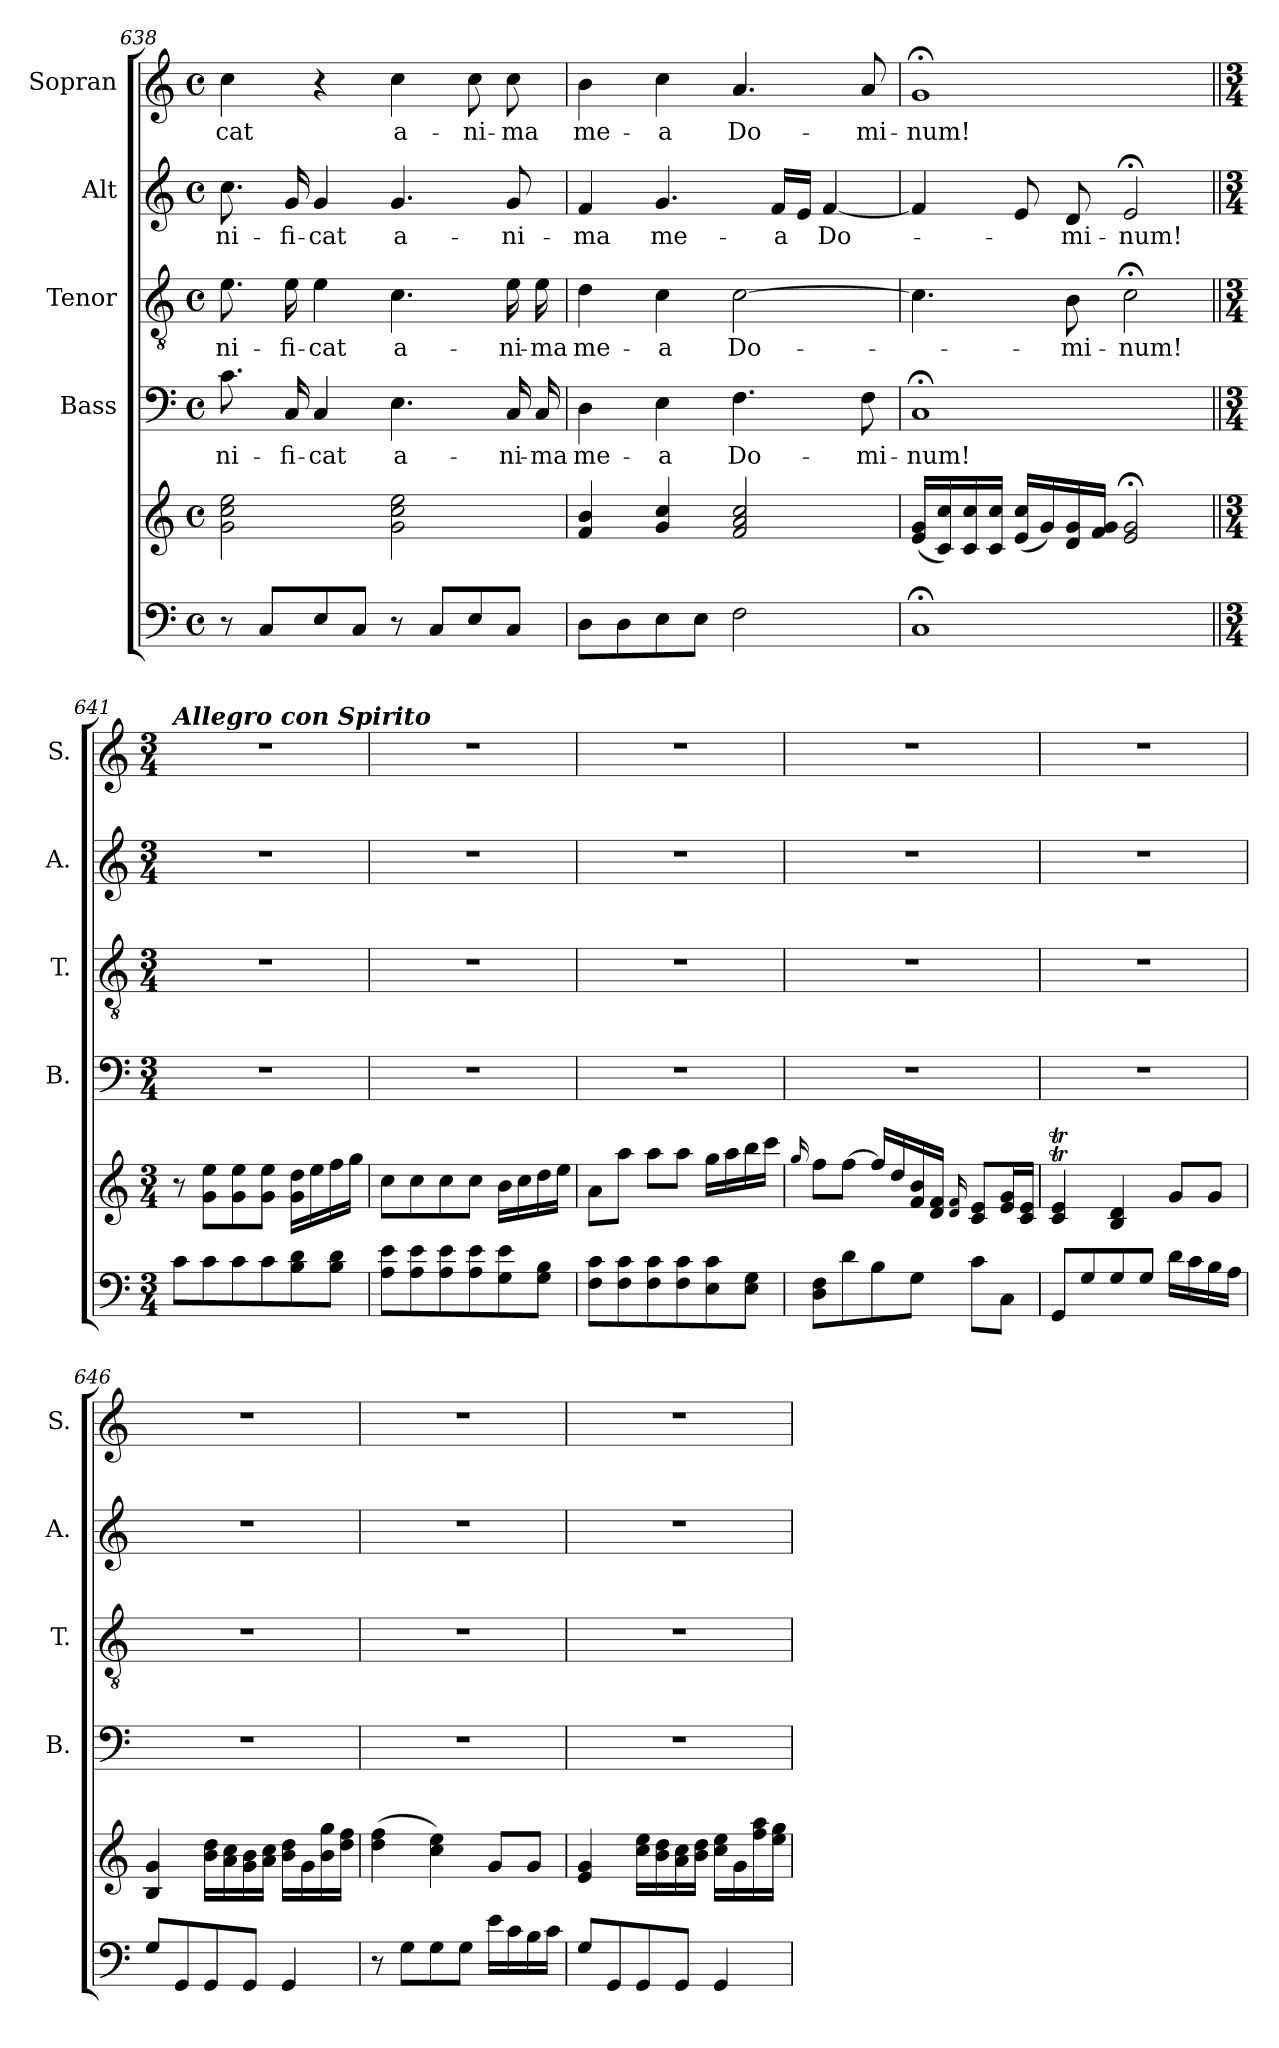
**kern	**kern	**kern	**text	**kern	**text	**kern	**text	**kern	**text
*part5	*part5	*part4	*part4	*part3	*part3	*part2	*part2	*part1	*part1
*staff6	*staff5	*staff4	*staff4	*staff3	*staff3	*staff2	*staff2	*staff1	*staff1
*	*	*I"Bass	*	*I"Tenor	*	*I"Alt	*	*I"Sopran	*
*	*	*I'B.	*	*I'T.	*	*I'A.	*	*I'S.	*
*clefF4	*clefG2	*clefF4	*	*clefGv2	*	*clefG2	*	*clefG2	*
*k[]	*k[]	*k[]	*	*k[]	*	*k[]	*	*k[]	*
*C:	*C:	*C:	*	*C:	*	*C:	*	*C:	*
*M4/4	*M4/4	*M4/4	*	*M4/4	*	*M4/4	*	*M4/4	*
*met(c)	*met(c)	*met(c)	*	*met(c)	*	*met(c)	*	*met(c)	*
=638	=638	=638	=638	=638	=638	=638	=638	=638	=638
!	!	!	!LO:LY:b	!	!LO:LY:b	!	!LO:LY:b	!	!LO:LY:b
8r	2g\ 2cc\ 2ee\	8.c\	-ni-	8.e\	-ni-	8.cc\	-ni-	4cc\	-cat
8C/L	.	.	.	.	.	.	.	.	.
!	!	!	!LO:LY:b	!	!LO:LY:b	!	!LO:LY:b	!	!
.	.	16C/	-fi-	16e\	-fi-	16g/	-fi-	.	.
!	!	!	!LO:LY:b	!	!LO:LY:b	!	!LO:LY:b	!	!
8E/	.	4C/	-cat	4e\	-cat	4g/	-cat	4r	.
8C/J	.	.	.	.	.	.	.	.	.
!	!	!	!LO:LY:b	!	!LO:LY:b	!	!LO:LY:b	!	!LO:LY:b
8r	2g\ 2cc\ 2ee\	4.E\	a-	4.c\	a-	4.g/	a-	4cc\	a-
8C/L	.	.	.	.	.	.	.	.	.
!	!	!	!	!	!	!	!	!	!LO:LY:b
8E/	.	.	.	.	.	.	.	8cc\	-ni-
!	!	!	!LO:LY:b	!	!LO:LY:b	!	!LO:LY:b	!	!LO:LY:b
8C/J	.	16C/	-ni-	16e\	-ni-	8g/	-ni-	8cc\	-ma
!	!	!	!LO:LY:b	!	!LO:LY:b	!	!	!	!
.	.	16C/	-ma	16e\	-ma	.	.	.	.
=639	=639	=639	=639	=639	=639	=639	=639	=639	=639
!	!	!	!LO:LY:b	!	!LO:LY:b	!	!LO:LY:b	!	!LO:LY:b
8D\L	4f/ 4b/	4D\	me-	4d\	me-	4f/	-ma	4b\	me-
8D\	.	.	.	.	.	.	.	.	.
!	!	!	!LO:LY:b	!	!LO:LY:b	!	!LO:LY:b	!	!LO:LY:b
8E\	4g/ 4cc/	4E\	-a	4c\	-a	4.g/	me-	4cc\	-a
8E\J	.	.	.	.	.	.	.	.	.
!	!	!	!LO:LY:b	!	!LO:LY:b	!	!	!	!LO:LY:b
2F\	2f/ 2a/ 2cc/	4.F\	Do-	[2c\	Do-	.	.	4.a/	Do-
!	!	!	!	!	!	!	!LO:LY:b	!	!
.	.	.	.	.	.	16f/LL	-a	.	.
.	.	.	.	.	.	16e/JJ	.	.	.
!	!	!	!	!	!	!	!LO:LY:b	!	!
.	.	.	.	.	.	[4f/	Do-	.	.
!	!	!	!LO:LY:b	!	!	!	!	!	!LO:LY:b
.	.	8F\	-mi-	.	.	.	.	8a/	-mi-
=640	=640	=640	=640	=640	=640	=640	=640	=640	=640
!	!	!	!LO:LY:b	!	!	!	!	!	!LO:LY:b
1C;<	(<16e/ 16g/LL	1C;<	-num!	4.c\]	.	4f/]	.	1g;<	-num!
.	16c/ 16cc/)	.	.	.	.	.	.	.	.
.	16c/ 16cc/	.	.	.	.	.	.	.	.
.	16c/ 16cc/JJ	.	.	.	.	.	.	.	.
.	(<16e/ 16cc/LL	.	.	.	.	8e/	.	.	.
.	16g/)	.	.	.	.	.	.	.	.
!	!	!	!	!	!LO:LY:b	!	!LO:LY:b	!	!
.	16d/ 16g/	.	.	8B\	-mi-	8d/	-mi-	.	.
.	16f/ 16g/JJ	.	.	.	.	.	.	.	.
!	!	!	!	!	!LO:LY:b	!	!LO:LY:b	!	!
.	2e/;< 2g/;<	.	.	2c;<\	-num!	2e;</	-num!	.	.
!!LO:LB:g=z
=641||	=641||	=641||	=641||	=641||	=641||	=641||	=641||	=641||	=641||
*M3/4	*M3/4	*M3/4	*	*M3/4	*	*M3/4	*	*M3/4	*
!	!	!	!	!	!	!	!	!LO:TX:a:Bi:t=Allegro con Spirito	!
8c\L	8r	2.r	.	2.r	.	2.r	.	2.r	.
8c\	8g\ 8ee\L	.	.	.	.	.	.	.	.
8c\	8g\ 8ee\	.	.	.	.	.	.	.	.
8c\	8g\ 8ee\J	.	.	.	.	.	.	.	.
8B\ 8d\	16g\ 16dd\LL	.	.	.	.	.	.	.	.
.	16ee\	.	.	.	.	.	.	.	.
8B\ 8d\J	16ff\	.	.	.	.	.	.	.	.
.	16gg\JJ	.	.	.	.	.	.	.	.
=642	=642	=642	=642	=642	=642	=642	=642	=642	=642
8A\ 8e\L	8cc\L	2.r	.	2.r	.	2.r	.	2.r	.
8A\ 8e\	8cc\	.	.	.	.	.	.	.	.
8A\ 8e\	8cc\	.	.	.	.	.	.	.	.
8A\ 8e\	8cc\J	.	.	.	.	.	.	.	.
8G\ 8e\	16b\LL	.	.	.	.	.	.	.	.
.	16cc\	.	.	.	.	.	.	.	.
8G\ 8B\J	16dd\	.	.	.	.	.	.	.	.
.	16ee\JJ	.	.	.	.	.	.	.	.
=643	=643	=643	=643	=643	=643	=643	=643	=643	=643
8F\ 8c\L	8a\L	2.r	.	2.r	.	2.r	.	2.r	.
8F\ 8c\	8aa\J	.	.	.	.	.	.	.	.
8F\ 8c\	8aa\L	.	.	.	.	.	.	.	.
8F\ 8c\	8aa\J	.	.	.	.	.	.	.	.
8E\ 8c\	16gg\LL	.	.	.	.	.	.	.	.
.	16aa\	.	.	.	.	.	.	.	.
8E\ 8G\J	16bb\	.	.	.	.	.	.	.	.
.	16ccc\JJ	.	.	.	.	.	.	.	.
=644	=644	=644	=644	=644	=644	=644	=644	=644	=644
.	16qqgg/	.	.	.	.	.	.	.	.
8D\ 8F\L	8ff\L	2.r	.	2.r	.	2.r	.	2.r	.
8d\	[8ff\J	.	.	.	.	.	.	.	.
8B\	16ff/LL]	.	.	.	.	.	.	.	.
.	16dd/	.	.	.	.	.	.	.	.
8G\J	16f/ 16b/	.	.	.	.	.	.	.	.
.	16d/ 16f/JJ	.	.	.	.	.	.	.	.
.	16qqd/ 16qqf/	.	.	.	.	.	.	.	.
8c\L	8c/ 8e/L	.	.	.	.	.	.	.	.
8C\J	16e/ 16g/L	.	.	.	.	.	.	.	.
.	16c/ 16e/JJ	.	.	.	.	.	.	.	.
=645	=645	=645	=645	=645	=645	=645	=645	=645	=645
8GG/L	4c/T 4e/T	2.r	.	2.r	.	2.r	.	2.r	.
8G/	.	.	.	.	.	.	.	.	.
8G/	4B/ 4d/	.	.	.	.	.	.	.	.
8G/J	.	.	.	.	.	.	.	.	.
16d\LL	8g/L	.	.	.	.	.	.	.	.
16c\	.	.	.	.	.	.	.	.	.
16B\	8g/J	.	.	.	.	.	.	.	.
16A\JJ	.	.	.	.	.	.	.	.	.
!!LO:PB:g=z
=646	=646	=646	=646	=646	=646	=646	=646	=646	=646
8G/L	4B/ 4g/	2.r	.	2.r	.	2.r	.	2.r	.
8GG/	.	.	.	.	.	.	.	.	.
8GG/	16b\ 16dd\LL	.	.	.	.	.	.	.	.
.	16a\ 16cc\	.	.	.	.	.	.	.	.
8GG/J	16g\ 16b\	.	.	.	.	.	.	.	.
.	16a\ 16cc\JJ	.	.	.	.	.	.	.	.
4GG/	16b\ 16dd\LL	.	.	.	.	.	.	.	.
.	16g\	.	.	.	.	.	.	.	.
.	16b\ 16gg\	.	.	.	.	.	.	.	.
.	16dd\ 16ff\JJ	.	.	.	.	.	.	.	.
=647	=647	=647	=647	=647	=647	=647	=647	=647	=647
8r	(>4dd\ 4ff\	2.r	.	2.r	.	2.r	.	2.r	.
8G\L	.	.	.	.	.	.	.	.	.
8G\	4cc\ 4ee\)	.	.	.	.	.	.	.	.
8G\J	.	.	.	.	.	.	.	.	.
16e\LL	8g/L	.	.	.	.	.	.	.	.
16c\	.	.	.	.	.	.	.	.	.
16B\	8g/J	.	.	.	.	.	.	.	.
16c\JJ	.	.	.	.	.	.	.	.	.
=648	=648	=648	=648	=648	=648	=648	=648	=648	=648
8G/L	4e/ 4g/	2.r	.	2.r	.	2.r	.	2.r	.
8GG/	.	.	.	.	.	.	.	.	.
8GG/	16cc\ 16ee\LL	.	.	.	.	.	.	.	.
.	16b\ 16dd\	.	.	.	.	.	.	.	.
8GG/J	16a\ 16cc\	.	.	.	.	.	.	.	.
.	16b\ 16dd\JJ	.	.	.	.	.	.	.	.
4GG/	16cc\ 16ee\LL	.	.	.	.	.	.	.	.
.	16g\	.	.	.	.	.	.	.	.
.	16ff\ 16aa\	.	.	.	.	.	.	.	.
.	16ee\ 16gg\JJ	.	.	.	.	.	.	.	.
=	=	=	=	=	=	=	=	=	=
*-	*-	*-	*-	*-	*-	*-	*-	*-	*-
